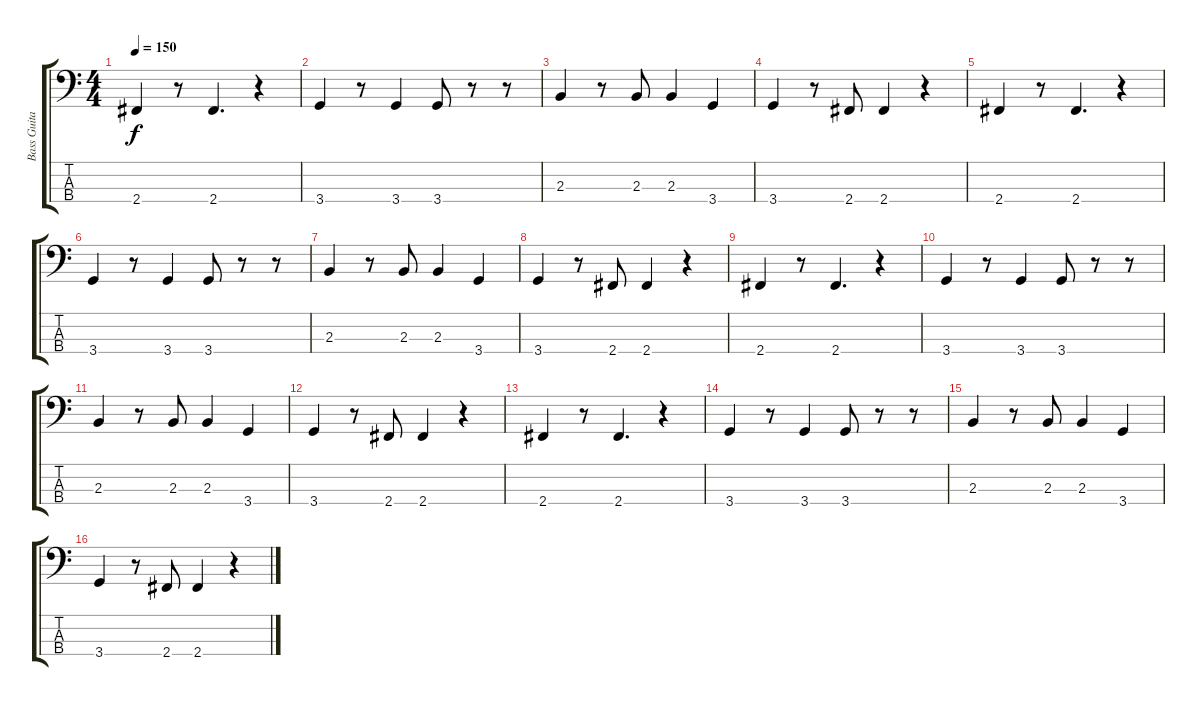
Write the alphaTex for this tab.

\track ("Bass Guitar (Kuko)" "Bass Guita") {instrument electricbasspick}
\staff {score tabs}
\tuning (G2 D2 A1 E1) {hide}
\ts (4 4)
\tempo 150
\clef f4
\ks c
2.4.4{dy f} r.8 2.4.4{d} r.4 |
3.4.4 r.8 3.4.4 3.4.8 r.8 r.8 |
2.3.4 r.8 2.3.8 2.3.4 3.4.4 |
3.4.4 r.8 2.4.8 2.4.4 r.4 |
2.4.4 r.8 2.4.4{d} r.4 |
3.4.4 r.8 3.4.4 3.4.8 r.8 r.8 |
2.3.4 r.8 2.3.8 2.3.4 3.4.4 |
3.4.4 r.8 2.4.8 2.4.4 r.4 |
2.4.4 r.8 2.4.4{d} r.4 |
3.4.4 r.8 3.4.4 3.4.8 r.8 r.8 |
2.3.4 r.8 2.3.8 2.3.4 3.4.4 |
3.4.4 r.8 2.4.8 2.4.4 r.4 |
2.4.4 r.8 2.4.4{d} r.4 |
3.4.4 r.8 3.4.4 3.4.8 r.8 r.8 |
2.3.4 r.8 2.3.8 2.3.4 3.4.4 |
3.4.4 r.8 2.4.8 2.4.4 r.4
